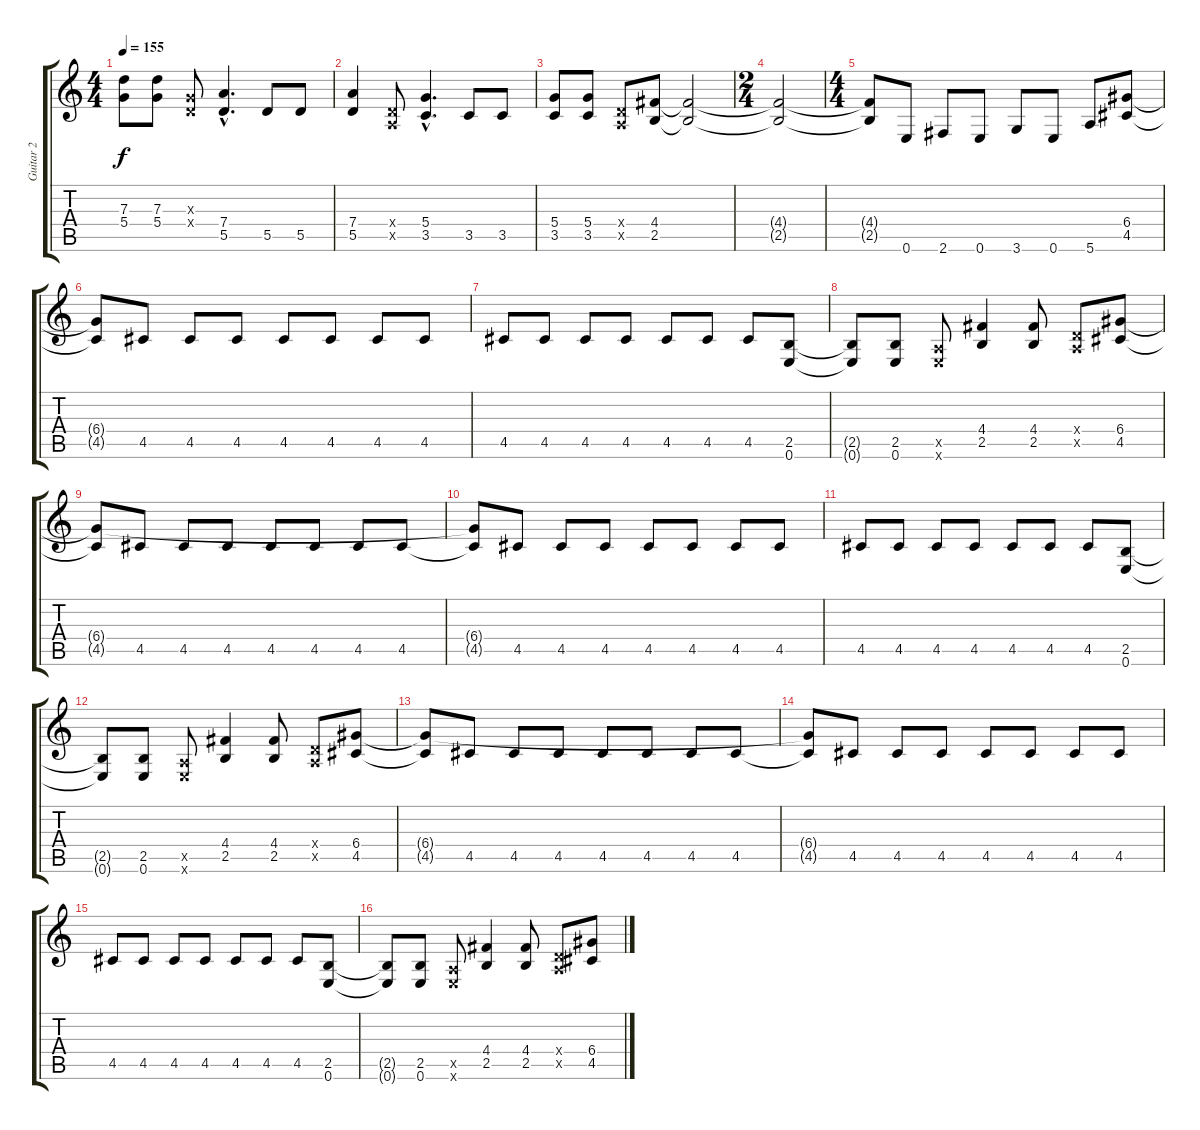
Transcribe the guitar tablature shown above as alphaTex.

\track ("Guitar 2" "Guitar 2") {instrument overdrivenguitar}
\staff {score tabs}
\tuning (E4 B3 G3 D3 A2 E2) {hide}
\ts (4 4)
\tempo 155
\clef g2
\ks c
(7.3 5.4).8{dy f} (7.3 5.4).8 (0.3{x} 0.4{x}).8 (7.4{hac} 5.5{hac}).4{d} 5.5.8 5.5.8 |
(7.4 5.5).4 (0.4{x} 0.5{x}).8 (5.4{hac} 3.5{hac}).4{d} 3.5.8 3.5.8 |
(5.4 3.5).8 (5.4 3.5).8 (0.4{x} 0.5{x}).8 (4.4 2.5).8 (4.4{t} 2.5{t}).2 |
\ts (2 4)
(4.4{t} 2.5{t}).2 |
\ts (4 4)
(4.4{t} 2.5{t}).8 0.6.8 2.6.8 0.6.8 3.6.8 0.6.8 5.6.8 (6.4 4.5).8 |
(6.4{t} 4.5{t}).8 4.5.8 4.5.8 4.5.8 4.5.8 4.5.8 4.5.8 4.5.8 |
4.5.8 4.5.8 4.5.8 4.5.8 4.5.8 4.5.8 4.5.8 (2.5 0.6).8 |
(2.5{t} 0.6{t}).8 (2.5 0.6).8 (0.5{x} 0.6{x}).8 (4.4 2.5).4 (4.4 2.5).8 (0.4{x} 0.5{x}).8 (6.4 4.5).8 |
(6.4{t} 4.5{t}).8 4.5.8 4.5.8 4.5.8 4.5.8 4.5.8 4.5.8 4.5.8 |
(6.4{t} 4.5{t}).8 4.5.8 4.5.8 4.5.8 4.5.8 4.5.8 4.5.8 4.5.8 |
4.5.8 4.5.8 4.5.8 4.5.8 4.5.8 4.5.8 4.5.8 (2.5 0.6).8 |
(2.5{t} 0.6{t}).8 (2.5 0.6).8 (0.5{x} 0.6{x}).8 (4.4 2.5).4 (4.4 2.5).8 (0.4{x} 0.5{x}).8 (6.4 4.5).8 |
(6.4{t} 4.5{t}).8 4.5.8 4.5.8 4.5.8 4.5.8 4.5.8 4.5.8 4.5.8 |
(6.4{t} 4.5{t}).8 4.5.8 4.5.8 4.5.8 4.5.8 4.5.8 4.5.8 4.5.8 |
4.5.8 4.5.8 4.5.8 4.5.8 4.5.8 4.5.8 4.5.8 (2.5 0.6).8 |
(2.5{t} 0.6{t}).8 (2.5 0.6).8 (0.5{x} 0.6{x}).8 (4.4 2.5).4 (4.4 2.5).8 (0.4{x} 0.5{x}).8 (6.4 4.5).8
